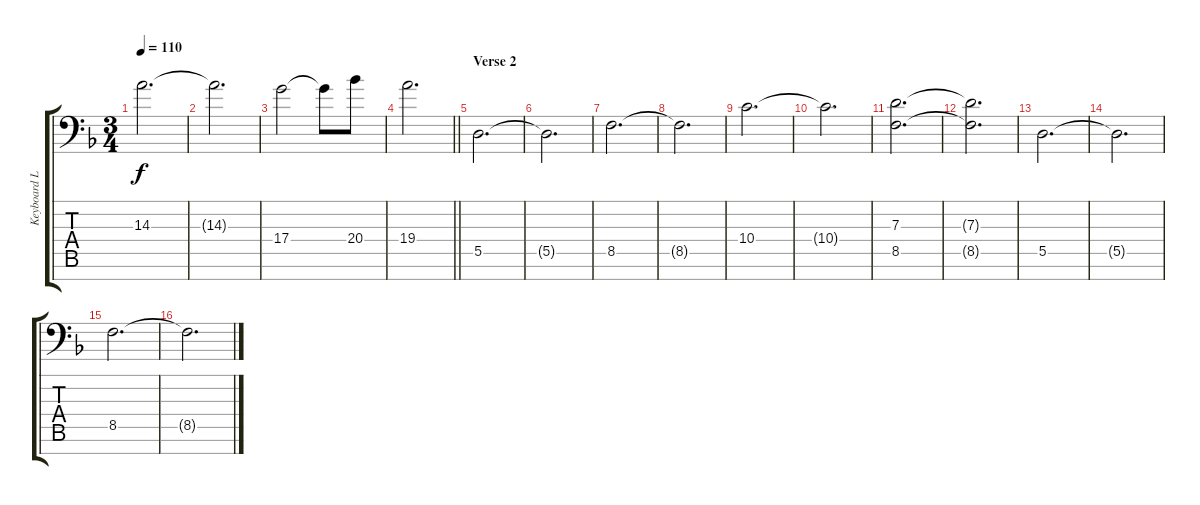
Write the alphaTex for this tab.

\track ("Keyboard Left Hand" "Keyboard L") {instrument stringensemble2}
\staff {score tabs}
\tuning (E4 B3 G3 D3 A2 D2 A1) {hide}
\ts (3 4)
\tempo 110
\clef f4
\ks dminor
14.3.2{d dy f} |
14.3{t}.2{d} |
17.4.2 17.4{t}.8 20.4.8 |
\barLineRight lightlight
19.4.2{d} |
\section ("" "Verse 2")
5.5.2{d} |
5.5{t}.2{d} |
8.5.2{d} |
8.5{t}.2{d} |
10.4.2{d} |
10.4{t}.2{d} |
(7.3 8.5).2{d} |
(7.3{t} 8.5{t}).2{d} |
5.5.2{d} |
5.5{t}.2{d} |
8.5.2{d} |
8.5{t}.2{d}
